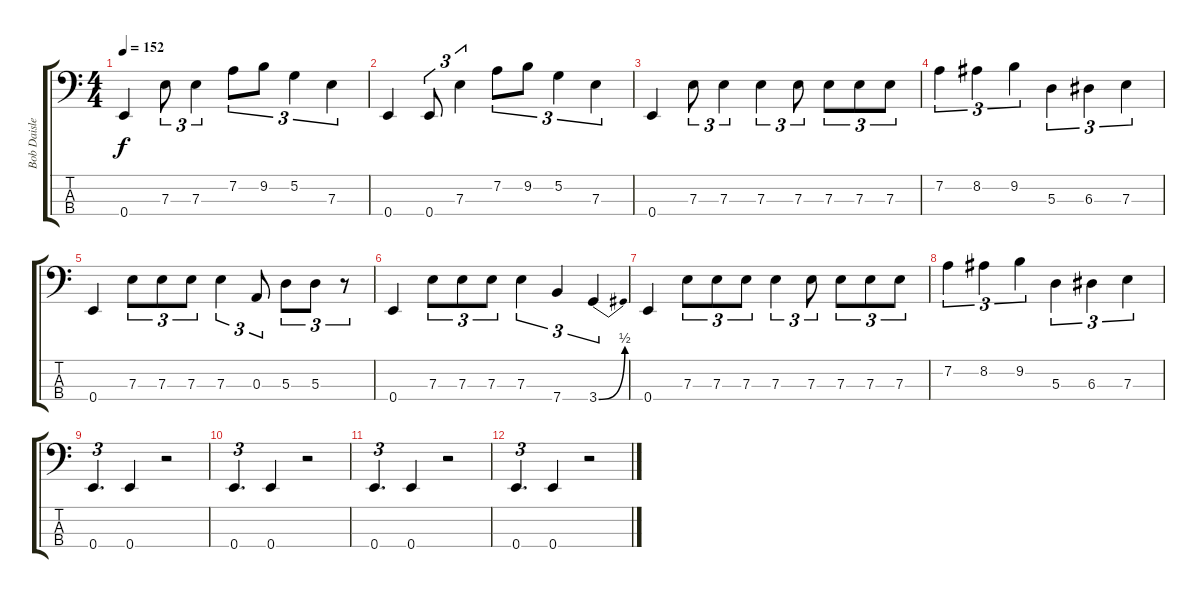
\track ("Bob Daisley" "Bob Daisle") {instrument electricbassfinger}
\staff {score tabs}
\tuning (G2 D2 A1 E1) {hide}
\ts (4 4)
\tempo 152
\clef f4
\ks c
0.4.4{dy f} 7.3.8{tu (3 2)} 7.3.4{tu (3 2)} 7.2.8{tu (3 2)} 9.2.8{tu (3 2)} 5.2.4{tu (3 2)} 7.3.4{tu (3 2)} |
0.4.4 0.4.8{tu (3 2)} 7.3.4{tu (3 2)} 7.2.8{tu (3 2)} 9.2.8{tu (3 2)} 5.2.4{tu (3 2)} 7.3.4{tu (3 2)} |
0.4.4 7.3.8{tu (3 2)} 7.3.4{tu (3 2)} 7.3.4{tu (3 2)} 7.3.8{tu (3 2)} 7.3.8{tu (3 2)} 7.3.8{tu (3 2)} 7.3.8{tu (3 2)} |
7.2.4{tu (3 2)} 8.2.4{tu (3 2)} 9.2.4{tu (3 2)} 5.3.4{tu (3 2)} 6.3.4{tu (3 2)} 7.3.4{tu (3 2)} |
0.4.4 7.3.8{tu (3 2)} 7.3.8{tu (3 2)} 7.3.8{tu (3 2)} 7.3.4{tu (3 2)} 0.3.8{tu (3 2)} 5.3.8{tu (3 2)} 5.3.8{tu (3 2)} r.8{tu (3 2)} |
0.4.4 7.3.8{tu (3 2)} 7.3.8{tu (3 2)} 7.3.8{tu (3 2)} 7.3.4{tu (3 2)} 7.4.4{tu (3 2)} 3.4{be (bend 0 0 60 2)}.4{tu (3 2)} |
0.4.4 7.3.8{tu (3 2)} 7.3.8{tu (3 2)} 7.3.8{tu (3 2)} 7.3.4{tu (3 2)} 7.3.8{tu (3 2)} 7.3.8{tu (3 2)} 7.3.8{tu (3 2)} 7.3.8{tu (3 2)} |
7.2.4{tu (3 2)} 8.2.4{tu (3 2)} 9.2.4{tu (3 2)} 5.3.4{tu (3 2)} 6.3.4{tu (3 2)} 7.3.4{tu (3 2)} |
0.4.4{d tu (3 2)} 0.4.4 r.2 |
0.4.4{d tu (3 2) volume 12} 0.4.4 r.2 |
0.4.4{d tu (3 2) volume 8} 0.4.4 r.2 |
0.4.4{d tu (3 2) volume 4} 0.4.4 r.2
